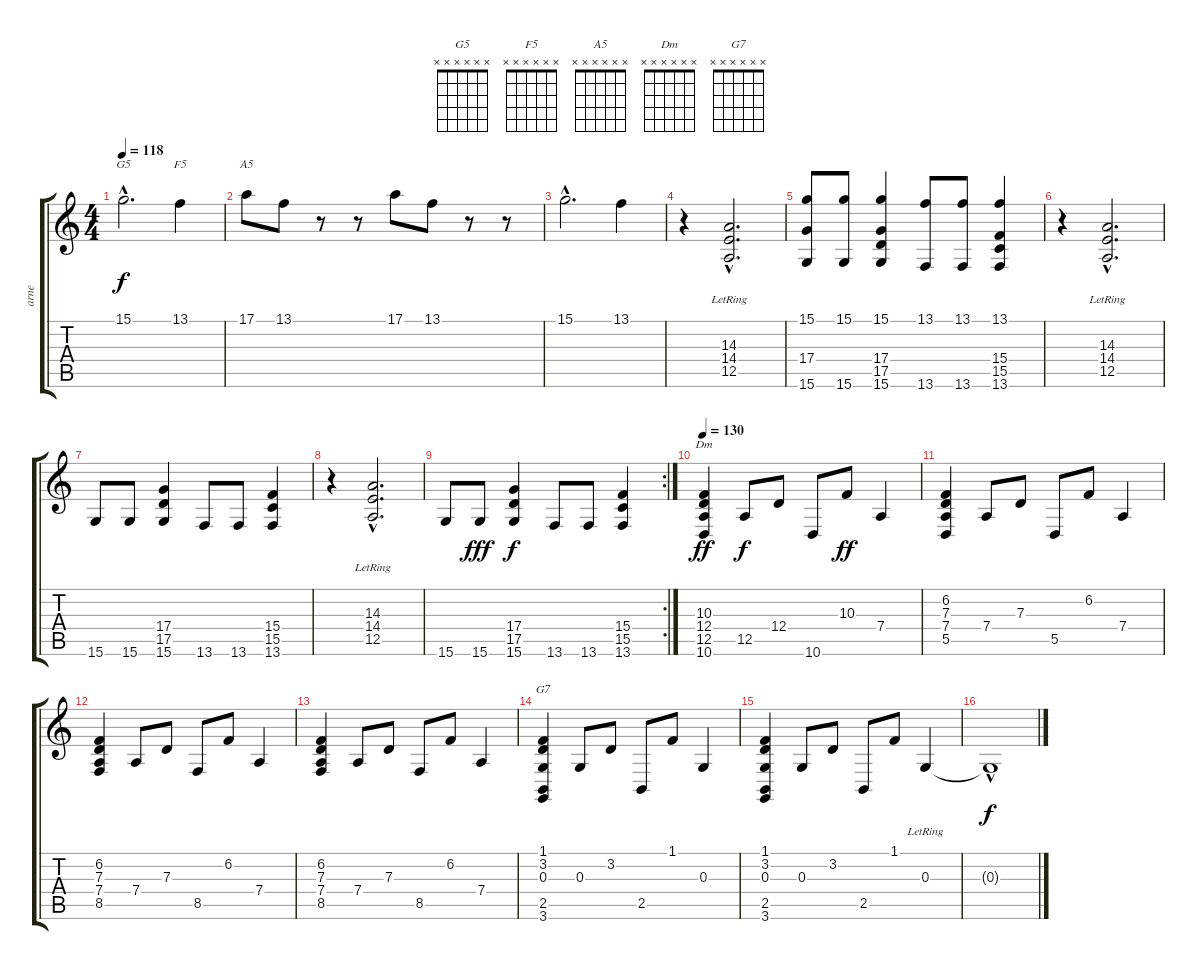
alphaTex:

\track ("arne" "arne") {instrument rockorgan}
\staff {score tabs}
\tuning (E4 B3 G3 D3 A2 E2) {hide}
\chord ("G5" x x x x x x) {firstfret 0}
\chord ("F5" x x x x x x) {firstfret 0}
\chord ("A5" x x x x x x) {firstfret 0}
\chord ("Dm" x x x x x x) {firstfret 0}
\chord ("G7" x x x x x x) {firstfret 0}
\ts (4 4)
\tempo 118
\clef g2
\ks c
15.1{hac}.2{d ch "G5" dy f} 13.1.4{ch "F5"} |
17.1.8{ch "A5"} 13.1.8 r.8 r.8 17.1.8 13.1.8 r.8 r.8 |
15.1{hac}.2{d} 13.1.4 |
r.4 (14.3{hac} 14.4{hac} 12.5{hac lr}).2{d} |
(15.1 17.4 15.6).8 (15.1 15.6).8 (15.1 17.4 17.5 15.6).4 (13.1 13.6).8 (13.1 13.6).8 (13.1 15.4 15.5 13.6).4 |
r.4 (14.3{hac} 14.4{hac} 12.5{hac lr}).2{d} |
15.6.8 15.6.8 (17.4 17.5 15.6).4 13.6.8 13.6.8 (15.4 15.5 13.6).4 |
r.4 (14.3{hac} 14.4{hac} 12.5{hac lr}).2{d} |
\rc 2
15.6.8 15.6.8{dy fff} (17.4 17.5 15.6).4{dy f} 13.6.8 13.6.8 (15.4 15.5 13.6).4 |
\tempo 130
(10.3 12.4 12.5 10.6).4{ch "Dm" dy ff} 12.5.8{dy f} 12.4.8 10.6.8 10.3.8{dy ff} 7.4.4 |
(6.2 7.3 7.4 5.5).4 7.4.8 7.3.8 5.5.8 6.2.8 7.4.4 |
(6.2 7.3 7.4 8.5).4 7.4.8 7.3.8 8.5.8 6.2.8 7.4.4 |
(6.2 7.3 7.4 8.5).4 7.4.8 7.3.8 8.5.8 6.2.8 7.4.4 |
(1.1 3.2 0.3 2.5 3.6).4{ch "G7"} 0.3.8 3.2.8 2.5.8 1.1.8 0.3.4 |
(1.1 3.2 0.3 2.5 3.6).4 0.3.8 3.2.8 2.5.8 1.1.8 0.3{lr}.4 |
0.3{hac t}.1{dy f}
